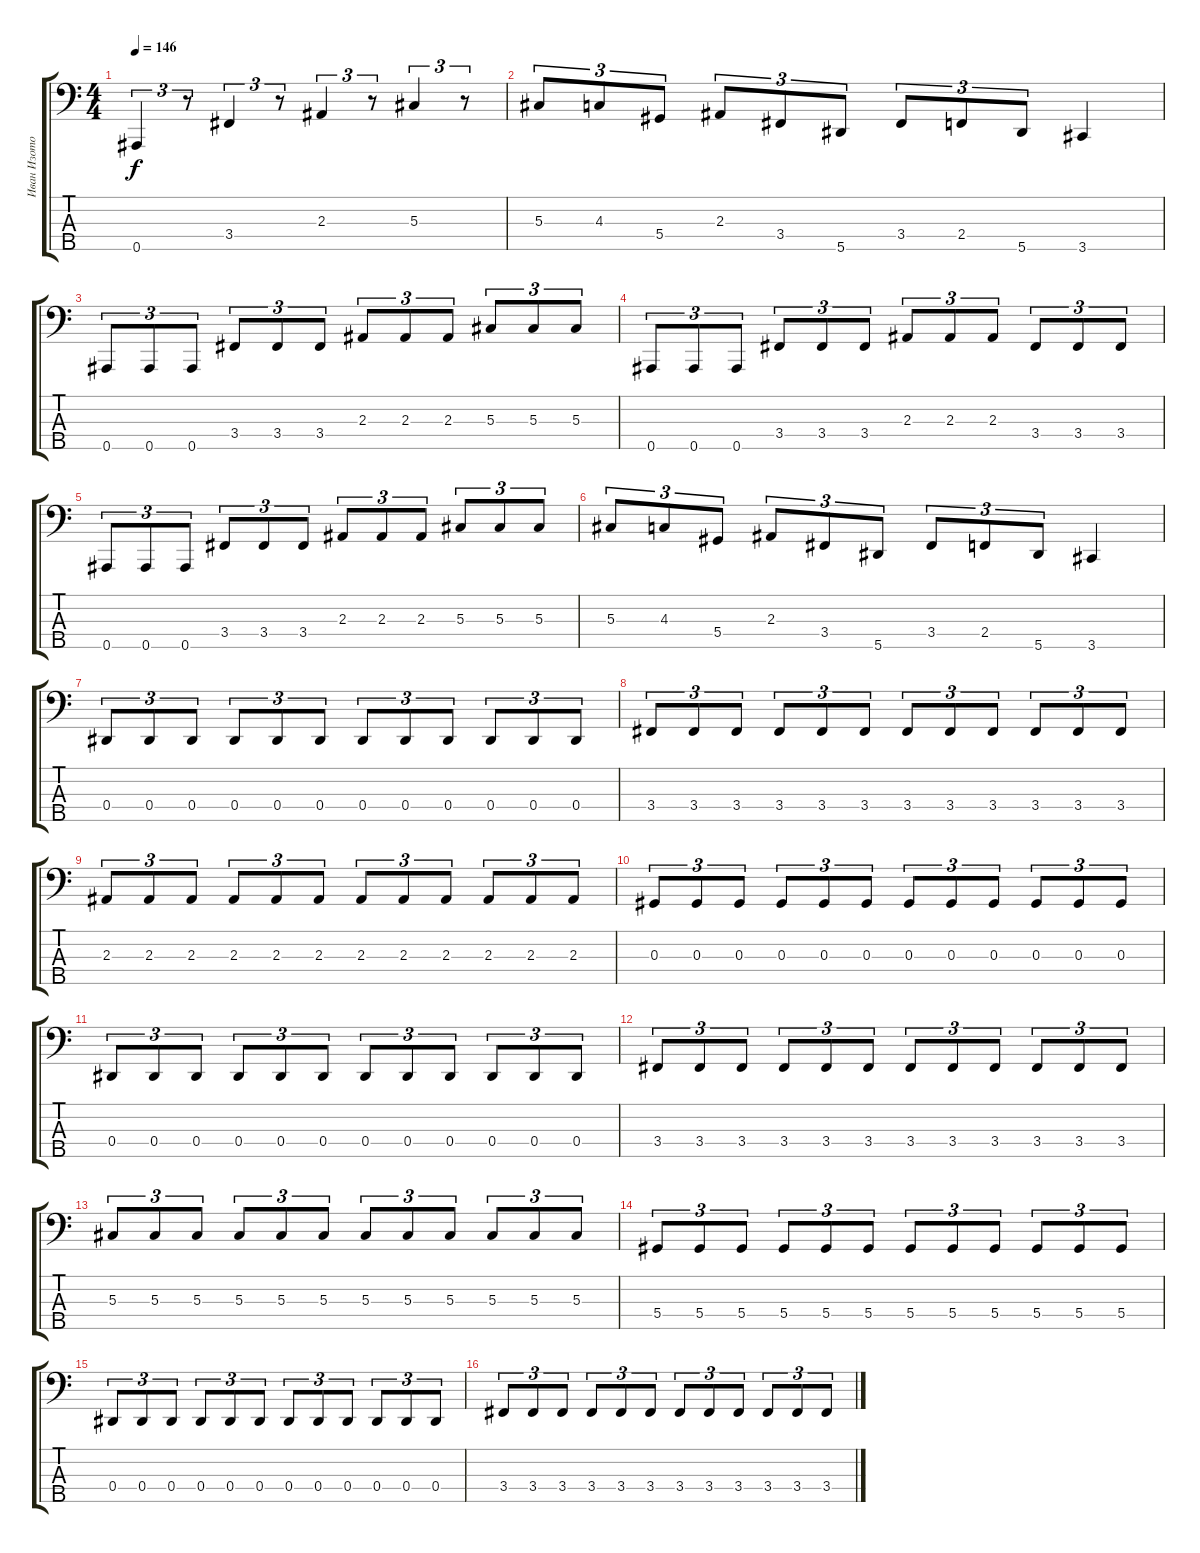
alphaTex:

\track ("Иван Изотов" "Иван Изото") {instrument electricbasspick}
\staff {score tabs}
\tuning (Gb2 Db2 Ab1 Eb1 Bb0) {hide}
\ts (4 4)
\tempo 146
\clef f4
\ks c
0.5.4{tu (3 2) dy f} r.8{tu (3 2)} 3.4.4{tu (3 2)} r.8{tu (3 2)} 2.3.4{tu (3 2)} r.8{tu (3 2)} 5.3.4{tu (3 2)} r.8{tu (3 2)} |
5.3.8{tu (3 2)} 4.3.8{tu (3 2)} 5.4.8{tu (3 2)} 2.3.8{tu (3 2)} 3.4.8{tu (3 2)} 5.5.8{tu (3 2)} 3.4.8{tu (3 2)} 2.4.8{tu (3 2)} 5.5.8{tu (3 2)} 3.5.4 |
0.5.8{tu (3 2)} 0.5.8{tu (3 2)} 0.5.8{tu (3 2)} 3.4.8{tu (3 2)} 3.4.8{tu (3 2)} 3.4.8{tu (3 2)} 2.3.8{tu (3 2)} 2.3.8{tu (3 2)} 2.3.8{tu (3 2)} 5.3.8{tu (3 2)} 5.3.8{tu (3 2)} 5.3.8{tu (3 2)} |
0.5.8{tu (3 2)} 0.5.8{tu (3 2)} 0.5.8{tu (3 2)} 3.4.8{tu (3 2)} 3.4.8{tu (3 2)} 3.4.8{tu (3 2)} 2.3.8{tu (3 2)} 2.3.8{tu (3 2)} 2.3.8{tu (3 2)} 3.4.8{tu (3 2)} 3.4.8{tu (3 2)} 3.4.8{tu (3 2)} |
0.5.8{tu (3 2)} 0.5.8{tu (3 2)} 0.5.8{tu (3 2)} 3.4.8{tu (3 2)} 3.4.8{tu (3 2)} 3.4.8{tu (3 2)} 2.3.8{tu (3 2)} 2.3.8{tu (3 2)} 2.3.8{tu (3 2)} 5.3.8{tu (3 2)} 5.3.8{tu (3 2)} 5.3.8{tu (3 2)} |
5.3.8{tu (3 2)} 4.3.8{tu (3 2)} 5.4.8{tu (3 2)} 2.3.8{tu (3 2)} 3.4.8{tu (3 2)} 5.5.8{tu (3 2)} 3.4.8{tu (3 2)} 2.4.8{tu (3 2)} 5.5.8{tu (3 2)} 3.5.4 |
0.4.8{tu (3 2)} 0.4.8{tu (3 2)} 0.4.8{tu (3 2)} 0.4.8{tu (3 2)} 0.4.8{tu (3 2)} 0.4.8{tu (3 2)} 0.4.8{tu (3 2)} 0.4.8{tu (3 2)} 0.4.8{tu (3 2)} 0.4.8{tu (3 2)} 0.4.8{tu (3 2)} 0.4.8{tu (3 2)} |
3.4.8{tu (3 2)} 3.4.8{tu (3 2)} 3.4.8{tu (3 2)} 3.4.8{tu (3 2)} 3.4.8{tu (3 2)} 3.4.8{tu (3 2)} 3.4.8{tu (3 2)} 3.4.8{tu (3 2)} 3.4.8{tu (3 2)} 3.4.8{tu (3 2)} 3.4.8{tu (3 2)} 3.4.8{tu (3 2)} |
2.3.8{tu (3 2)} 2.3.8{tu (3 2)} 2.3.8{tu (3 2)} 2.3.8{tu (3 2)} 2.3.8{tu (3 2)} 2.3.8{tu (3 2)} 2.3.8{tu (3 2)} 2.3.8{tu (3 2)} 2.3.8{tu (3 2)} 2.3.8{tu (3 2)} 2.3.8{tu (3 2)} 2.3.8{tu (3 2)} |
0.3.8{tu (3 2)} 0.3.8{tu (3 2)} 0.3.8{tu (3 2)} 0.3.8{tu (3 2)} 0.3.8{tu (3 2)} 0.3.8{tu (3 2)} 0.3.8{tu (3 2)} 0.3.8{tu (3 2)} 0.3.8{tu (3 2)} 0.3.8{tu (3 2)} 0.3.8{tu (3 2)} 0.3.8{tu (3 2)} |
0.4.8{tu (3 2)} 0.4.8{tu (3 2)} 0.4.8{tu (3 2)} 0.4.8{tu (3 2)} 0.4.8{tu (3 2)} 0.4.8{tu (3 2)} 0.4.8{tu (3 2)} 0.4.8{tu (3 2)} 0.4.8{tu (3 2)} 0.4.8{tu (3 2)} 0.4.8{tu (3 2)} 0.4.8{tu (3 2)} |
3.4.8{tu (3 2)} 3.4.8{tu (3 2)} 3.4.8{tu (3 2)} 3.4.8{tu (3 2)} 3.4.8{tu (3 2)} 3.4.8{tu (3 2)} 3.4.8{tu (3 2)} 3.4.8{tu (3 2)} 3.4.8{tu (3 2)} 3.4.8{tu (3 2)} 3.4.8{tu (3 2)} 3.4.8{tu (3 2)} |
5.3.8{tu (3 2)} 5.3.8{tu (3 2)} 5.3.8{tu (3 2)} 5.3.8{tu (3 2)} 5.3.8{tu (3 2)} 5.3.8{tu (3 2)} 5.3.8{tu (3 2)} 5.3.8{tu (3 2)} 5.3.8{tu (3 2)} 5.3.8{tu (3 2)} 5.3.8{tu (3 2)} 5.3.8{tu (3 2)} |
5.4.8{tu (3 2)} 5.4.8{tu (3 2)} 5.4.8{tu (3 2)} 5.4.8{tu (3 2)} 5.4.8{tu (3 2)} 5.4.8{tu (3 2)} 5.4.8{tu (3 2)} 5.4.8{tu (3 2)} 5.4.8{tu (3 2)} 5.4.8{tu (3 2)} 5.4.8{tu (3 2)} 5.4.8{tu (3 2)} |
0.4.8{tu (3 2)} 0.4.8{tu (3 2)} 0.4.8{tu (3 2)} 0.4.8{tu (3 2)} 0.4.8{tu (3 2)} 0.4.8{tu (3 2)} 0.4.8{tu (3 2)} 0.4.8{tu (3 2)} 0.4.8{tu (3 2)} 0.4.8{tu (3 2)} 0.4.8{tu (3 2)} 0.4.8{tu (3 2)} |
3.4.8{tu (3 2)} 3.4.8{tu (3 2)} 3.4.8{tu (3 2)} 3.4.8{tu (3 2)} 3.4.8{tu (3 2)} 3.4.8{tu (3 2)} 3.4.8{tu (3 2)} 3.4.8{tu (3 2)} 3.4.8{tu (3 2)} 3.4.8{tu (3 2)} 3.4.8{tu (3 2)} 3.4.8{tu (3 2)}
